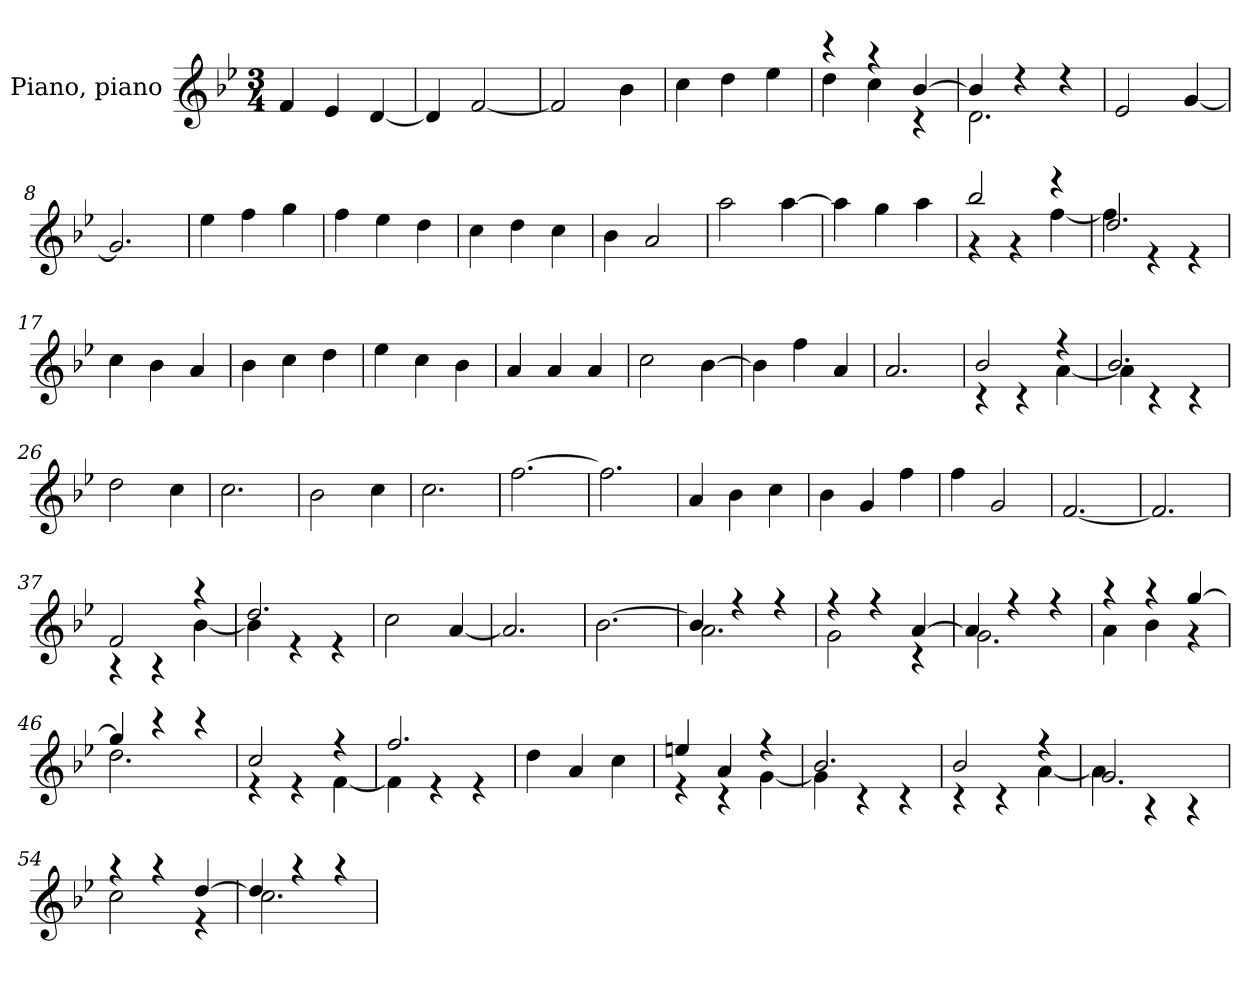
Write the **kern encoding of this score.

**kern
*part1
*staff1
*I"Piano, piano
*clefG2
*k[b-e-]
*M3/4
*MM146
=1
4f/
4e-/
[4d/
=2
4d/]
[2f/
=3
2f/]
4b-\
=4
4cc\
4dd\
4ee-\
=5
*^
4r	4dd\
4r	4cc\
[4b-/	4r
=6	=6
4b-/]	2.d\
4r	.
4r	.
*v	*v
=7
2e-/
[4g/
=8
2.g/]
=9
4ee-\
4ff\
4gg\
=10
4ff\
4ee-\
4dd\
=11
4cc\
4dd\
4cc\
!!LO:LB:g=z
=12
4b-\
2a/
=13
2aa\
[4aa\
=14
4aa\]
4gg\
4aa\
=15
*^
2bb-/	4r
.	4r
4r	[4ff\
=16	=16
2.dd/	4ff\]
.	4r
.	4r
*v	*v
=17
4cc\
4b-\
4a/
=18
4b-\
4cc\
4dd\
=19
4ee-\
4cc\
4b-\
=20
4a/
4a/
4a/
=21
2cc\
[4b-\
=22
4b-\]
4ff\
4a/
=23
2.a/
!!LO:LB:g=z
=24
*^
2b-/	4r
.	4r
4r	[4a\
=25	=25
2.b-/	4a\]
.	4r
.	4r
*v	*v
=26
2dd\
4cc\
=27
2.cc\
=28
2b-\
4cc\
=29
2.cc\
=30
[2.ff\
=31
2.ff\]
=32
4a/
4b-\
4cc\
=33
4b-\
4g/
4ff\
=34
4ff\
2g/
=35
[2.f/
=36
2.f/]
!!LO:LB:g=z
=37
*^
2f/	4r
.	4r
4r	[4b-\
=38	=38
2.dd/	4b-\]
.	4r
.	4r
*v	*v
=39
2cc\
[4a/
=40
2.a/]
=41
[2.b-\
=42
*^
4b-/]	2.a\
4r	.
4r	.
=43	=43
4r	2g\
4r	.
[4a/	4r
=44	=44
4a/]	2.g\
4r	.
4r	.
=45	=45
4r	4a\
4r	4b-\
[4gg/	4r
=46	=46
4gg/]	2.dd\
4r	.
4r	.
=47	=47
2cc/	4r
.	4r
4r	[4f\
=48	=48
2.ff/	4f\]
.	4r
.	4r
*v	*v
!!LO:LB:g=z
=49
4dd\
4a/
4cc\
=50
*^
4een/	4r
4a/	4r
4r	[4g\
=51	=51
2.b-/	4g\]
.	4r
.	4r
=52	=52
2b-/	4r
.	4r
4r	[4a\
=53	=53
2.g/	4a\]
.	4r
.	4r
=54	=54
4r	2cc\
4r	.
[4dd/	4r
=55	=55
4dd/]	2.cc\
4r	.
4r	.
*v	*v
=
*-
